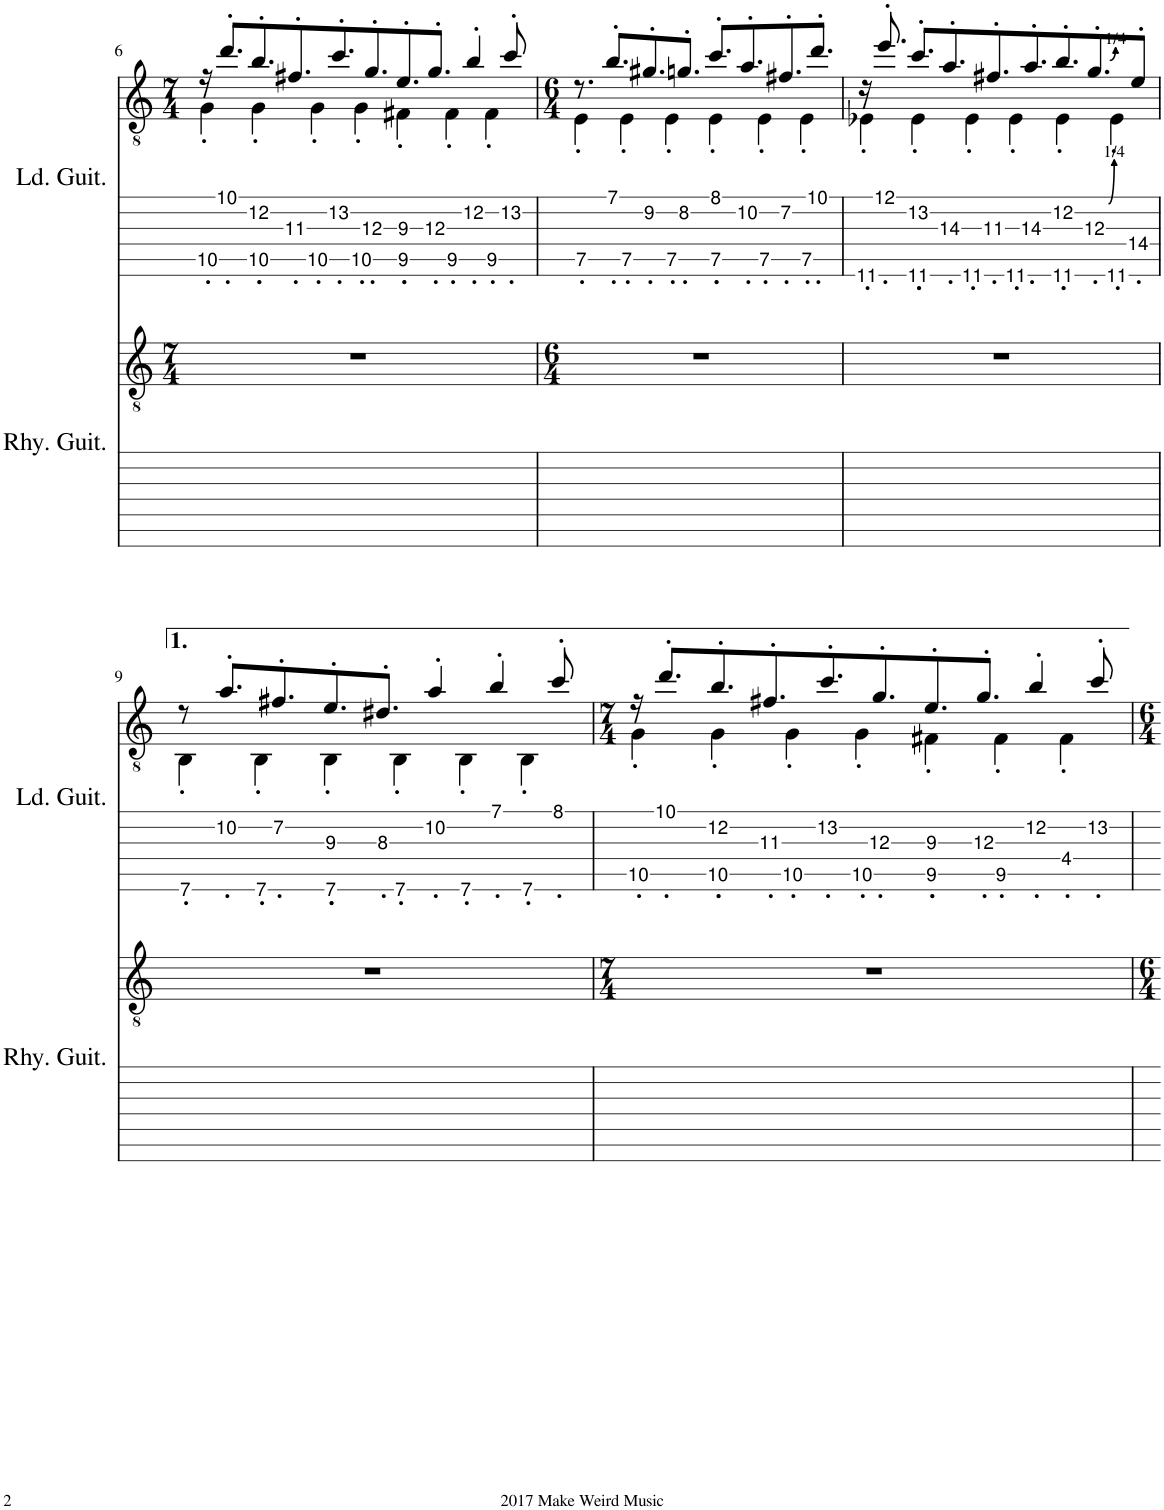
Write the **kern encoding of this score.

**kern	**kern	**kern	**kern
*part2	*part2	*part1	*part1
*staff4	*staff3	*staff2	*staff1
*I"Rhythm Guitar	*	*I"Lead Guitar	*
*I'Rhy. Guit.	*	*I'Ld. Guit.	*
!!LO:PB:g=z
*	*clefGv2	*	*clefGv2
*k[]	*k[]	*k[]	*k[]
*M7/4	*M7/4	*M7/4	*M7/4
=6	=6	=6	=6
*	*	*^	*^
1..r	1..r	16r	4G'	16r	4G'\
.	.	8.dd'L	.	8.dd'/L	.
.	.	8.b'	4G'	8.b'/	4G'\
.	.	8.f#'J	.	8.f#X'/	.
.	.	.	4G'	.	4G'\
.	.	8.cc'L	.	8.cc'/	.
.	.	.	4G'	.	4G'\
.	.	8.g'J	.	8.g'/	.
.	.	8.e'L	4F#'	8.e'/	4F#X'\
.	.	8.g'J	.	8.g'/J	.
.	.	.	4F#'	.	4F#'\
.	.	4b'	.	4b'/	.
.	.	.	4F#'	.	4F#'\
.	.	8cc'	.	8cc'/	.
=7	=7	=7	=7	=7	=7
*M6/4	*M6/4	*M6/4	*	*M6/4	*
1.r	1.r	8.r	4E'	8.r	4E'\
.	.	8.b'L	.	8.b'/L	.
.	.	.	4E'	.	4E'\
.	.	8.g#X'	.	8.g#X'/	.
.	.	.	4E'	.	4E'\
.	.	8.gn'J	.	8.gn'/J	.
.	.	8.cc'L	4E'	8.cc'/L	4E'\
.	.	8.a'	.	8.a'/	.
.	.	.	4E'	.	4E'\
.	.	8.f#X'	.	8.f#X'/	.
.	.	.	4E'	.	4E'\
.	.	8.dd'J	.	8.dd'/J	.
=8	=8	=8	=8	=8	=8
1.r	1.r	16r	4E-'	16r	4E-X'\
.	.	8.ee'L	.	8.ee'/	.
.	.	8.cc'	4E-'	8.cc'/L	4E-'\
.	.	8.a'	.	8.a'/	.
.	.	.	4E-'	.	4E-'\
.	.	8.f#X'J	.	8.f#X'/	.
.	.	.	4E-'	.	4E-'\
.	.	8.a'L	.	8.a'/	.
.	.	8.b'	4E-'	8.b'/	4E-'\
.	.	8.g'	.	8.g'/	.
.	.	.	4E-'	.	4E-'\
.	.	8en'J	.	8e'/J	.
!!LO:LB:g=z	!!
=9	=9	=9	=9	=9	=9
1.r	1.r	8r	4BB'	8r	4BB'\
.	.	8.a'L	.	8.a'/L	.
.	.	.	4BB'	.	4BB'\
.	.	8.f#X'	.	8.f#X'/	.
.	.	8.e'	4BB'	8.e'/	4BB'\
.	.	8.d#X'J	.	8.d#X'/J	.
.	.	.	4BB'	.	4BB'\
.	.	4a'	.	4a'/	.
.	.	.	4BB'	.	4BB'\
.	.	4b'	.	4b'/	.
.	.	.	4BB'	.	4BB'\
.	.	8cc'	.	8cc'/	.
=10	=10	=10	=10	=10	=10
*M7/4	*M7/4	*M7/4	*	*M7/4	*
1..r	1..r	16r	4G'	16r	4G'\
.	.	8.dd'L	.	8.dd'/L	.
.	.	8.b'	4G'	8.b'/	4G'\
.	.	8.f#X'J	.	8.f#X'/	.
.	.	.	4G'	.	4G'\
.	.	8.cc'L	.	8.cc'/	.
.	.	.	4G'	.	4G'\
.	.	8.g'J	.	8.g'/	.
.	.	8.e'L	4F#X'	8.e'/	4F#X'\
.	.	8.g'J	.	8.g'/J	.
.	.	.	4F#'	.	4F#'\
.	.	4b'	.	4b'/	.
.	.	.	4F#X'	.	4F#'\
.	.	8cc'	.	8cc'/	.
*	*	*v	*v	*	*
*	*	*	*v	*v
=	=	=	=
*-	*-	*-	*-
